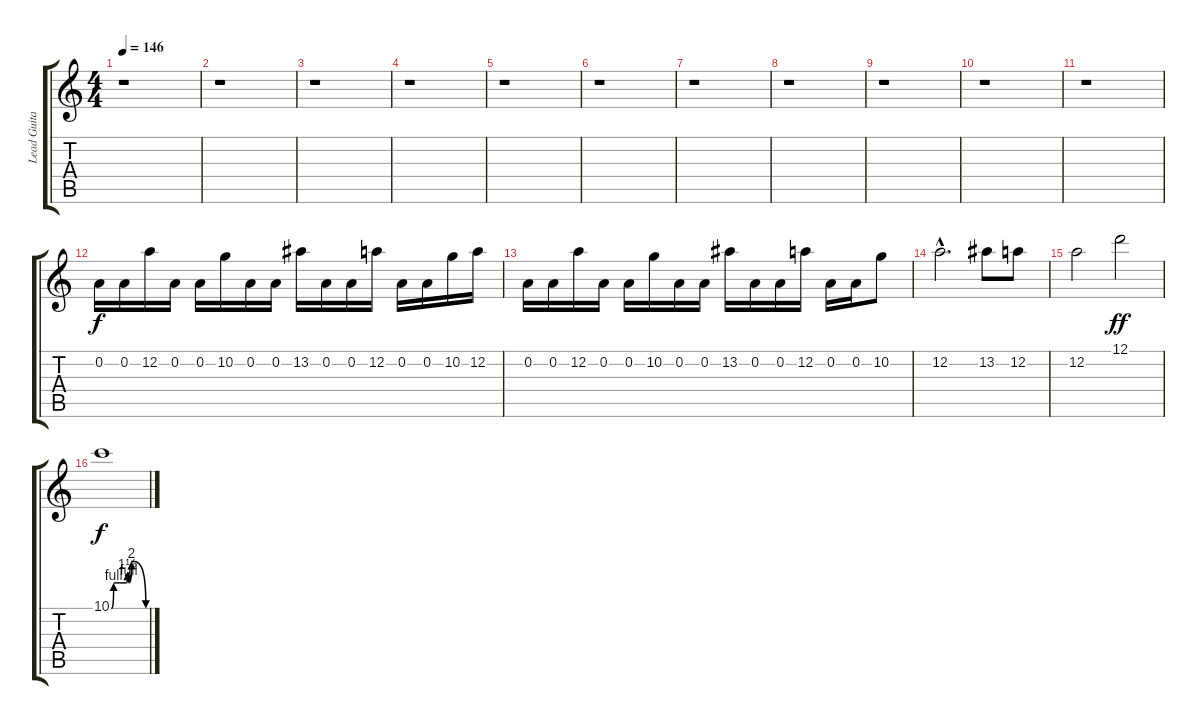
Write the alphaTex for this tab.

\track ("Lead Guitar" "Lead Guita") {instrument distortionguitar}
\staff {score tabs}
\tuning (D4 A3 F3 C3 G2 D2) {hide}
\ts (4 4)
\tempo 146
\clef g2
\ks c
r.1{dy f} |
r.1 |
r.1 |
r.1 |
r.1 |
r.1 |
r.1 |
r.1 |
r.1 |
r.1 |
r.1 |
0.2.16 0.2.16 12.2.16 0.2.16 0.2.16 10.2.16 0.2.16 0.2.16 13.2.16 0.2.16 0.2.16 12.2.16 0.2.16 0.2.16 10.2.16 12.2.16 |
0.2.16 0.2.16 12.2.16 0.2.16 0.2.16 10.2.16 0.2.16 0.2.16 13.2.16 0.2.16 0.2.16 12.2.16 0.2.16 0.2.16 10.2.8 |
12.2{hac}.2{d} 13.2.8 12.2.8 |
12.2.2 12.1.2{dy ff} |
10.1{be (custom 0 0 4 4 15 4 26 4 28 6 30 4 35 8 60 0)}.1{dy f}
